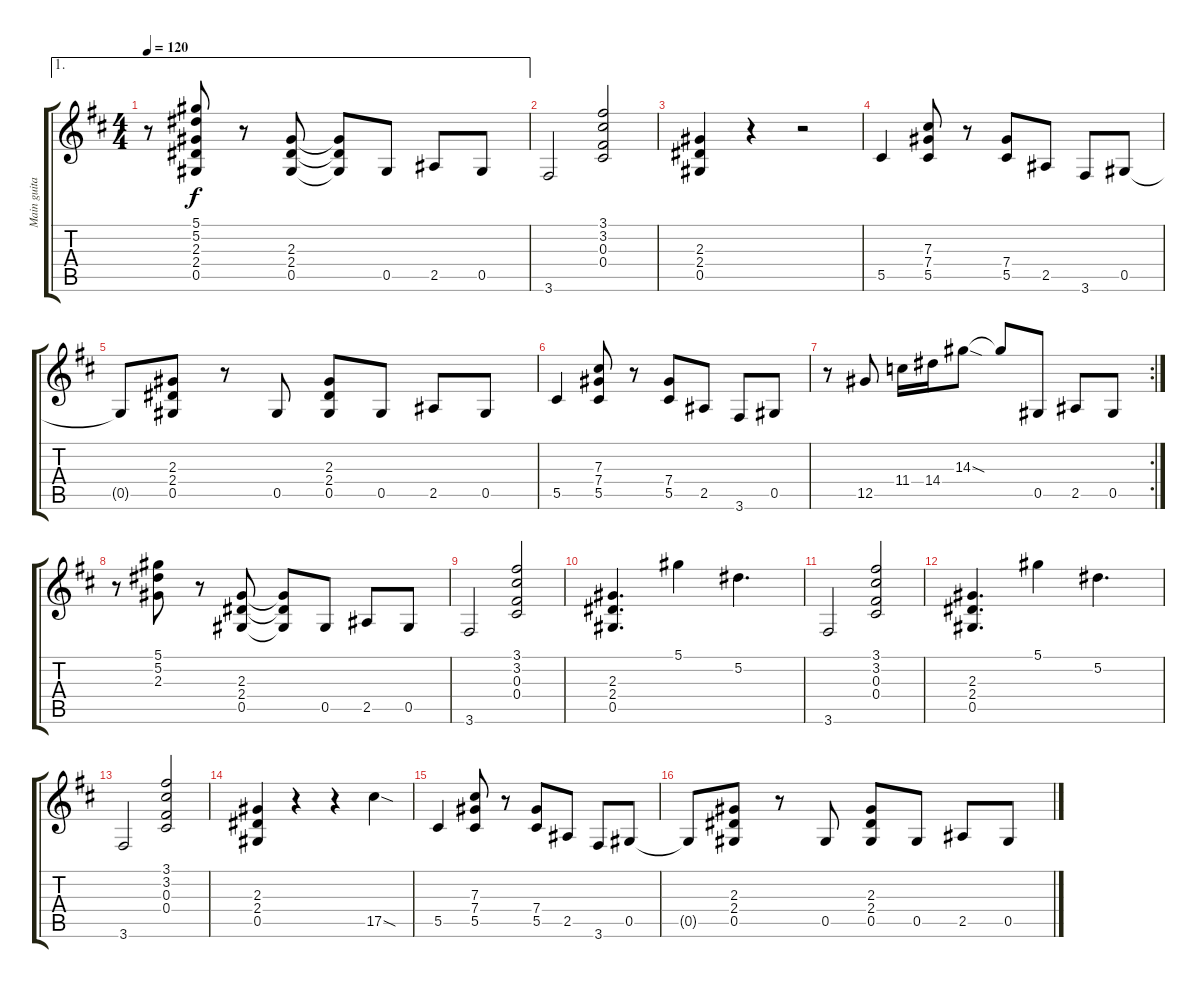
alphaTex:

\track ("Main guitar" "Main guita") {instrument electricguitarclean}
\staff {score tabs}
\tuning (Eb4 Bb3 Gb3 Db3 Ab2 Eb2) {hide}
\ae 1
\ts (4 4)
\tempo 120
\clef g2
\ks d
r.8{dy f} (5.1 5.2 2.3 2.4 0.5).8 r.8 (2.3 2.4 0.5).8 (2.3{t} 2.4{t} 0.5{t}).8 0.5.8 2.5.8 0.5.8 |
3.6.2 (3.1 3.2 0.3 0.4).2 |
(2.3 2.4 0.5).4 r.4 r.2 |
5.5.4 (7.3 7.4 5.5).8 r.8 (7.4 5.5).8 2.5.8 3.6.8 0.5.8 |
0.5{t}.8 (2.3 2.4 0.5).8 r.8 0.5.8 (2.3 2.4 0.5).8 0.5.8 2.5.8 0.5.8 |
5.5.4 (7.3 7.4 5.5).8 r.8 (7.4 5.5).8 2.5.8 3.6.8 0.5.8 |
\rc 2
r.8 12.5.8 11.4.16 14.4.16 14.3{sod}.8 14.3{t}.8 0.5.8 2.5.8 0.5.8 |
r.8 (5.1 5.2 2.3).8 r.8 (2.3 2.4 0.5).8 (2.3{t} 2.4{t} 0.5{t}).8 0.5.8 2.5.8 0.5.8 |
3.6.2 (3.1 3.2 0.3 0.4).2 |
(2.3 2.4 0.5).4{d} 5.1.4 5.2.4{d} |
3.6.2 (3.1 3.2 0.3 0.4).2 |
(2.3 2.4 0.5).4{d} 5.1.4 5.2.4{d} |
3.6.2 (3.1 3.2 0.3 0.4).2 |
(2.3 2.4 0.5).4 r.4 r.4 17.5{sod}.4 |
5.5.4 (7.3 7.4 5.5).8 r.8 (7.4 5.5).8 2.5.8 3.6.8 0.5.8 |
0.5{t}.8 (2.3 2.4 0.5).8 r.8 0.5.8 (2.3 2.4 0.5).8 0.5.8 2.5.8 0.5.8
